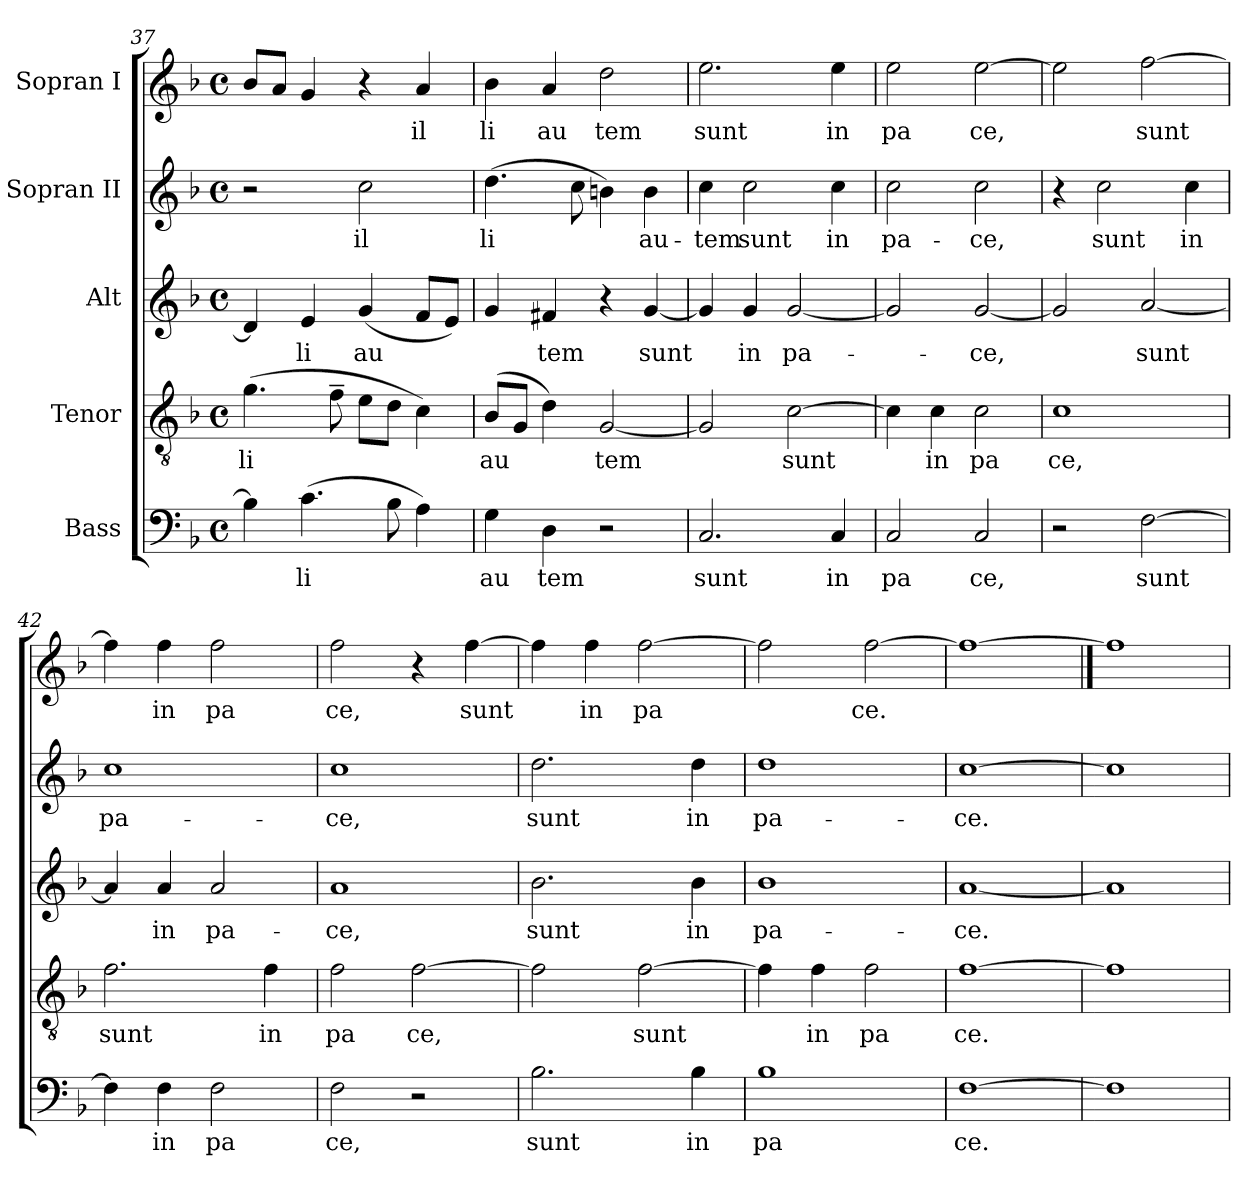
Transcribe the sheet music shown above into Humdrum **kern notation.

**kern	**text	**kern	**text	**kern	**text	**kern	**text	**kern	**text
*part5	*part5	*part4	*part4	*part3	*part3	*part2	*part2	*part1	*part1
*staff5	*staff5	*staff4	*staff4	*staff3	*staff3	*staff2	*staff2	*staff1	*staff1
*I"Bass	*	*I"Tenor	*	*I"Alt	*	*I"Sopran II	*	*I"Sopran I	*
*clefF4	*	*clefGv2	*	*clefG2	*	*clefG2	*	*clefG2	*
*k[b-]	*	*k[b-]	*	*k[b-]	*	*k[b-]	*	*k[b-]	*
*F:	*	*F:	*	*F:	*	*F:	*	*F:	*
*M4/4	*	*M4/4	*	*M4/4	*	*M4/4	*	*M4/4	*
*met(c)	*	*met(c)	*	*met(c)	*	*met(c)	*	*met(c)	*
=37	=37	=37	=37	=37	=37	=37	=37	=37	=37
!	!	!	!LO:LY:b:cj	!	!	!	!	!	!
4B-\]	.	(>4.g\	li	4d/]	.	2r	.	8b-/L	.
.	.	.	.	.	.	.	.	8a/J	.
!	!LO:LY:b:cj	!	!	!	!LO:LY:b:cj	!	!	!	!
(>4.c\	-li	.	.	4e/	li	.	.	4g/	.
.	.	8f~>\	.	.	.	.	.	.	.
!	!	!	!	!	!LO:LY:b	!	!LO:LY:b:cj	!	!
.	.	8e\L	.	(<4g/	au	2cc\	il	4r	.
8B-\	.	8d\J	.	.	.	.	.	.	.
!	!	!	!	!	!	!	!	!	!LO:LY:b:cj
4A\)	.	4c\)	.	8f/L	.	.	.	4a/	il
.	.	.	.	8e/J)	.	.	.	.	.
!!LO:LB:g=z
=38	=38	=38	=38	=38	=38	=38	=38	=38	=38
!	!LO:LY:b:cj	!	!LO:LY:b	!	!	!	!LO:LY:b:cj	!	!LO:LY:b:cj
4G\	au	(>8B-/L	au	4g/	.	(>4.dd\	li	4b-\	li
.	.	8G/J	.	.	.	.	.	.	.
!	!LO:LY:b:cj	!	!	!	!LO:LY:b:cj	!	!	!	!LO:LY:b:cj
4D\	tem	4d\)	.	4f#X/	tem	.	.	4a/	au
.	.	.	.	.	.	8cc\	.	.	.
!	!	!	!LO:LY:b	!	!	!	!	!	!LO:LY:b:cj
2r	.	[<2G/	tem	4r	.	4bn\)	.	2dd\	tem
!	!	!	!	!	!LO:LY:b	!	!LO:LY:b:cj	!	!
.	.	.	.	[<4g/	sunt	4b\	au-	.	.
=39	=39	=39	=39	=39	=39	=39	=39	=39	=39
!	!LO:LY:b:cj	!	!	!	!	!	!LO:LY:b:cj	!	!LO:LY:b:cj
2.C/	sunt	2G/]	.	4g/]	.	4cc\	-tem	2.ee\	sunt
!	!	!	!	!	!LO:LY:b:cj	!	!LO:LY:b:cj	!	!
.	.	.	.	4g/	in	2cc\	sunt	.	.
!	!	!	!LO:LY:b	!	!LO:LY:b:cj	!	!	!	!
.	.	[>2c\	sunt	[<2g/	pa-	.	.	.	.
!	!LO:LY:b:cj	!	!	!	!	!	!LO:LY:b:cj	!	!LO:LY:b:cj
4C/	in	.	.	.	.	4cc\	in	4ee\	in
=40	=40	=40	=40	=40	=40	=40	=40	=40	=40
!	!LO:LY:b:cj	!	!	!	!	!	!LO:LY:b:cj	!	!LO:LY:b:cj
2C/	pa	4c\]	.	2g/]	.	2cc\	pa-	2ee\	pa
!	!	!	!LO:LY:b:cj	!	!	!	!	!	!
.	.	4c\	in	.	.	.	.	.	.
!	!LO:LY:b:cj	!	!LO:LY:b:cj	!	!LO:LY:b:cj	!	!LO:LY:b:cj	!	!LO:LY:b:cj
2C/	ce,	2c\	pa	[<2g/	-ce,	2cc\	-ce,	[>2ee\	ce,
=41	=41	=41	=41	=41	=41	=41	=41	=41	=41
!	!	!	!LO:LY:b:cj	!	!	!	!	!	!
2r	.	1c	ce,	2g/]	.	4r	.	2ee\]	.
!	!	!	!	!	!	!	!LO:LY:b:cj	!	!
.	.	.	.	.	.	2cc\	sunt	.	.
!	!LO:LY:b	!	!	!	!LO:LY:b	!	!	!	!LO:LY:b
[>2F\	sunt	.	.	[<2a/	sunt	.	.	[>2ff\	sunt
!	!	!	!	!	!	!	!LO:LY:b:cj	!	!
.	.	.	.	.	.	4cc\	in	.	.
=42	=42	=42	=42	=42	=42	=42	=42	=42	=42
!	!	!	!LO:LY:b:cj	!	!	!	!LO:LY:b:cj	!	!
4F\]	.	2.f\	sunt	4a/]	.	1cc	pa-	4ff\]	.
!	!LO:LY:b:cj	!	!	!	!LO:LY:b:cj	!	!	!	!LO:LY:b:cj
4F\	in	.	.	4a/	in	.	.	4ff\	in
!	!LO:LY:b:cj	!	!	!	!LO:LY:b:cj	!	!	!	!LO:LY:b:cj
2F\	pa	.	.	2a/	pa-	.	.	2ff\	pa
!	!	!	!LO:LY:b:cj	!	!	!	!	!	!
.	.	4f\	in	.	.	.	.	.	.
=43	=43	=43	=43	=43	=43	=43	=43	=43	=43
!	!LO:LY:b:cj	!	!LO:LY:b:cj	!	!LO:LY:b:cj	!	!LO:LY:b:cj	!	!LO:LY:b:cj
2F\	ce,	2f\	pa	1a	-ce,	1cc	-ce,	2ff\	ce,
!	!	!	!LO:LY:b:cj	!	!	!	!	!	!
2r	.	[>2f\	ce,	.	.	.	.	4r	.
!	!	!	!	!	!	!	!	!	!LO:LY:b
.	.	.	.	.	.	.	.	[>4ff\	sunt
=44	=44	=44	=44	=44	=44	=44	=44	=44	=44
!	!LO:LY:b:cj	!	!	!	!LO:LY:b:cj	!	!LO:LY:b:cj	!	!
2.B-\	sunt	2f\]	.	2.b-\	sunt	2.dd\	sunt	4ff\]	.
!	!	!	!	!	!	!	!	!	!LO:LY:b:cj
.	.	.	.	.	.	.	.	4ff\	in
!	!	!	!LO:LY:b	!	!	!	!	!	!LO:LY:b:cj
.	.	[>2f\	sunt	.	.	.	.	[>2ff\	pa
!	!LO:LY:b:cj	!	!	!	!LO:LY:b:cj	!	!LO:LY:b:cj	!	!
4B-\	in	.	.	4b-\	in	4dd\	in	.	.
=45	=45	=45	=45	=45	=45	=45	=45	=45	=45
!	!LO:LY:b:cj	!	!	!	!LO:LY:b:cj	!	!LO:LY:b:cj	!	!
1B-	pa	4f\]	.	1b-	pa-	1dd	pa-	2ff\]	.
!	!	!	!LO:LY:b:cj	!	!	!	!	!	!
.	.	4f\	in	.	.	.	.	.	.
!	!	!	!LO:LY:b:cj	!	!	!	!	!	!LO:LY:b:cj
.	.	2f\	pa	.	.	.	.	[>2ff\	ce.
=46	=46	=46	=46	=46	=46	=46	=46	=46	=46
!	!LO:LY:b:cj	!	!LO:LY:b:cj	!	!LO:LY:b:cj	!	!LO:LY:b:cj	!	!
[1F	ce.	[1f	ce.	[1a	-ce.	[1cc	-ce.	1ff_	.
=47	==47	=47	==47	=47	==47	=47	==47	==47	==47
1F]	.	1f]	.	1a]	.	1cc]	.	1ff]	.
=	=	=	=	=	=	=	=	=	=
*-	*-	*-	*-	*-	*-	*-	*-	*-	*-
